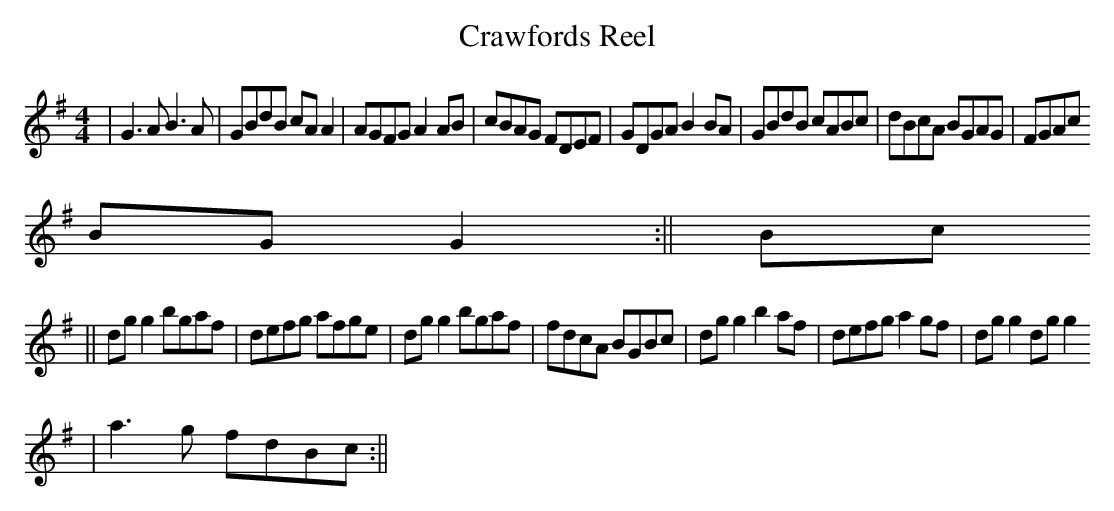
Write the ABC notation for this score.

X:1
T:Crawfords Reel
M:4/4
K:G
|G3A B3A|GBdB cAA2|AGFG A2AB|cBAG FDEF|GDGA B2BA|GBdB cABc|dBcA BGAG|FGAc
BGG2:||Bc
||dgg2  bgaf|defg afge|dgg2 bgaf|fdcA BGBc|dgg2 b2af|defg a2gf|dgg2 dgg2
|a3g fdBc:||
